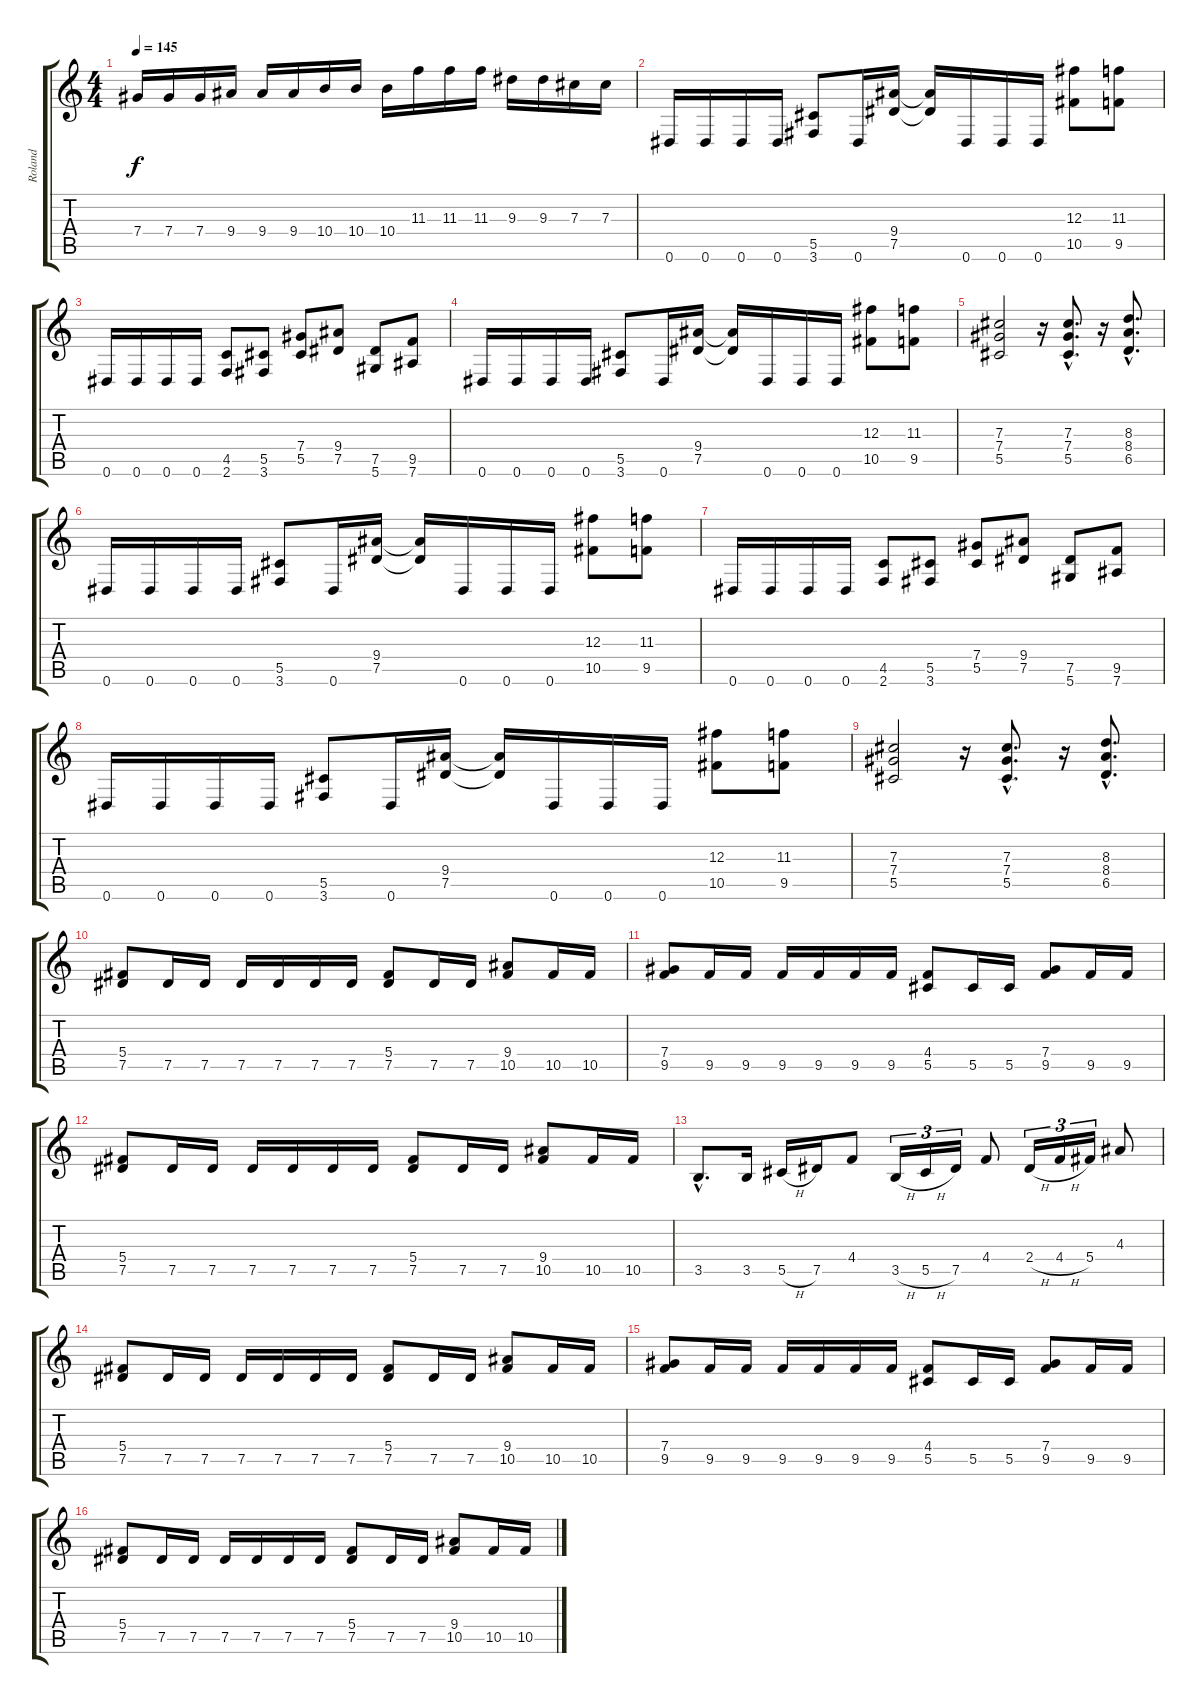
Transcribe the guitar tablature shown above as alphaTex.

\track ("Roland" "Roland") {instrument overdrivenguitar}
\staff {score tabs}
\tuning (Eb4 Bb3 Gb3 Db3 Ab2 Eb2) {hide}
\ts (4 4)
\tempo 145
\clef g2
\ks c
7.4.16{dy f} 7.4.16 7.4.16 9.4.16 9.4.16 9.4.16 10.4.16 10.4.16 10.4.16 11.3.16 11.3.16 11.3.16 9.3.16 9.3.16 7.3.16 7.3.16 |
0.6.16 0.6.16 0.6.16 0.6.16 (5.5 3.6).8 0.6.16 (9.4 7.5).16 (9.4{t} 7.5{t}).16 0.6.16 0.6.16 0.6.16 (12.3 10.5).8 (11.3 9.5).8 |
0.6.16 0.6.16 0.6.16 0.6.16 (4.5 2.6).8 (5.5 3.6).8 (7.4 5.5).8 (9.4 7.5).8 (7.5 5.6).8 (9.5 7.6).8 |
0.6.16 0.6.16 0.6.16 0.6.16 (5.5 3.6).8 0.6.16 (9.4 7.5).16 (9.4{t} 7.5{t}).16 0.6.16 0.6.16 0.6.16 (12.3 10.5).8 (11.3 9.5).8 |
(7.3 7.4 5.5).2 r.16 (7.3{hac} 7.4{hac} 5.5{hac}).8{d} r.16 (8.3{hac} 8.4{hac} 6.5{hac}).8{d} |
0.6.16 0.6.16 0.6.16 0.6.16 (5.5 3.6).8 0.6.16 (9.4 7.5).16 (9.4{t} 7.5{t}).16 0.6.16 0.6.16 0.6.16 (12.3 10.5).8 (11.3 9.5).8 |
0.6.16 0.6.16 0.6.16 0.6.16 (4.5 2.6).8 (5.5 3.6).8 (7.4 5.5).8 (9.4 7.5).8 (7.5 5.6).8 (9.5 7.6).8 |
0.6.16 0.6.16 0.6.16 0.6.16 (5.5 3.6).8 0.6.16 (9.4 7.5).16 (9.4{t} 7.5{t}).16 0.6.16 0.6.16 0.6.16 (12.3 10.5).8 (11.3 9.5).8 |
(7.3 7.4 5.5).2 r.16 (7.3{hac} 7.4{hac} 5.5{hac}).8{d} r.16 (8.3{hac} 8.4{hac} 6.5{hac}).8{d} |
(5.4 7.5).8 7.5.16 7.5.16 7.5.16 7.5.16 7.5.16 7.5.16 (5.4 7.5).8 7.5.16 7.5.16 (9.4 10.5).8 10.5.16 10.5.16 |
(7.4 9.5).8 9.5.16 9.5.16 9.5.16 9.5.16 9.5.16 9.5.16 (4.4 5.5).8 5.5.16 5.5.16 (7.4 9.5).8 9.5.16 9.5.16 |
(5.4 7.5).8 7.5.16 7.5.16 7.5.16 7.5.16 7.5.16 7.5.16 (5.4 7.5).8 7.5.16 7.5.16 (9.4 10.5).8 10.5.16 10.5.16 |
3.5{hac}.8{d} 3.5.16 5.5{h}.16 7.5.16 4.4.8 3.5{h}.16{tu (3 2)} 5.5{h}.16{tu (3 2)} 7.5.16{tu (3 2)} 4.4.8 2.4{h}.16{tu (3 2)} 4.4{h}.16{tu (3 2)} 5.4.16{tu (3 2)} 4.3.8 |
(5.4 7.5).8 7.5.16 7.5.16 7.5.16 7.5.16 7.5.16 7.5.16 (5.4 7.5).8 7.5.16 7.5.16 (9.4 10.5).8 10.5.16 10.5.16 |
(7.4 9.5).8 9.5.16 9.5.16 9.5.16 9.5.16 9.5.16 9.5.16 (4.4 5.5).8 5.5.16 5.5.16 (7.4 9.5).8 9.5.16 9.5.16 |
(5.4 7.5).8 7.5.16 7.5.16 7.5.16 7.5.16 7.5.16 7.5.16 (5.4 7.5).8 7.5.16 7.5.16 (9.4 10.5).8 10.5.16 10.5.16
